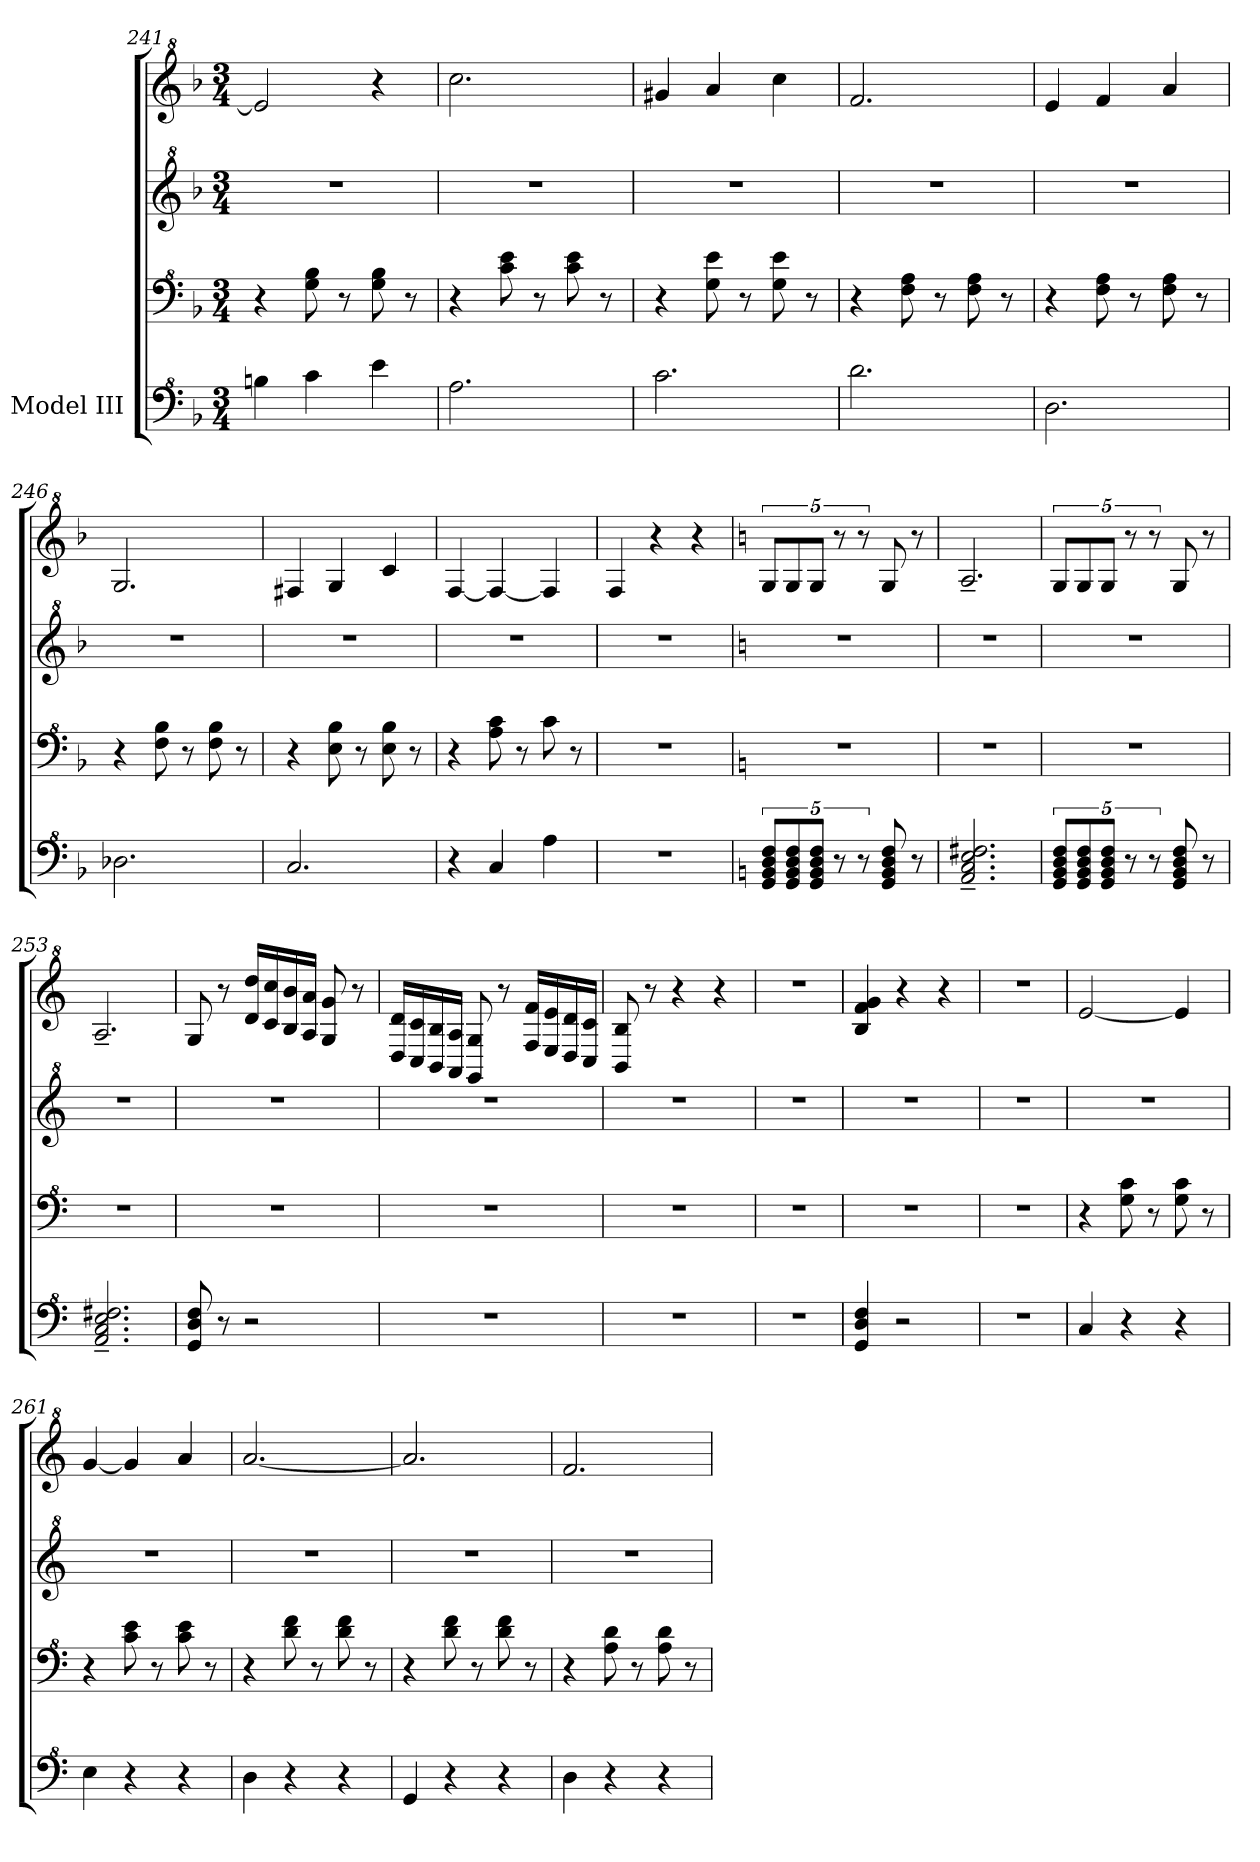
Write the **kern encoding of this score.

**kern	**kern	**kern	**kern
*part1	*part1	*part1	*part1
*staff4	*staff3	*staff2	*staff1
*I"Model III	*	*	*
*clefF^4	*clefF^4	*clefG^2	*clefG^2
*k[b-]	*k[b-]	*k[b-]	*k[b-]
*M3/4	*M3/4	*M3/4	*M3/4
=241	=241	=241	=241
4bn\	4r	2.r	2ee/]
4cc\	8g\ 8b-\	.	.
.	8r	.	.
4ee\	8g\ 8b-\	.	4r
.	8r	.	.
=242	=242	=242	=242
2.a\	4r	2.r	2.ccc\
.	8cc\ 8ee\	.	.
.	8r	.	.
.	8cc\ 8ee\	.	.
.	8r	.	.
=243	=243	=243	=243
2.cc\	4r	2.r	4gg#X/
.	8g\ 8ee\	.	4aa/
.	8r	.	.
.	8g\ 8ee\	.	4ccc\
.	8r	.	.
!!LO:LB:g=z
=244	=244	=244	=244
2.dd\	4r	2.r	2.ff/
.	8f\ 8a\	.	.
.	8r	.	.
.	8f\ 8a\	.	.
.	8r	.	.
=245	=245	=245	=245
2.d\	4r	2.r	4ee/
.	8f\ 8a\	.	4ff/
.	8r	.	.
.	8f\ 8a\	.	4aa/
.	8r	.	.
=246	=246	=246	=246
*	*	*	*MM200
2.d-X\	4r	2.r	2.g/
.	8f\ 8b-\	.	.
.	8r	.	.
.	8f\ 8b-\	.	.
.	8r	.	.
=247	=247	=247	=247
*	*	*	*MM196
2.c/	4r	2.r	4f#X/
.	8e\ 8b-\	.	4g/
.	8r	.	.
*	*	*	*MM192
.	8e\ 8b-\	.	4cc/
.	8r	.	.
=248	=248	=248	=248
*	*	*	*MM188
4r	4r	2.r	[4f/
*	*	*	*MM184
4c/	8a\ 8cc\	.	4f/_
.	8r	.	.
*	*	*	*MM152
4a\	8cc\	.	4f/]
.	8r	.	.
=249	=249	=249	=249
*	*	*	*MM144
2.r	2.r	2.r	4f/
.	.	.	4r
.	.	.	4r
=250	=250	=250	=250
*k[]	*k[]	*k[]	*k[]
*	*	*	*MM208
10G/ 10B/ 10d/ 10f/L	2.r	2.r	10g/L
10G/ 10B/ 10d/ 10f/	.	.	10g/
10G/ 10B/ 10d/ 10f/J	.	.	10g/J
10r	.	.	10r
10r	.	.	10r
*	*	*	*MM180
8G/ 8B/ 8d/ 8f/	.	.	8g/
8r	.	.	8r
=251	=251	=251	=251
2.A/~ 2.c/~ 2.e/~ 2.f#X/~	2.r	2.r	2.a~/
!!LO:PB:g=z
=252	=252	=252	=252
*	*	*	*MM208
10G/ 10B/ 10d/ 10f/L	2.r	2.r	10g/L
10G/ 10B/ 10d/ 10f/	.	.	10g/
10G/ 10B/ 10d/ 10f/J	.	.	10g/J
10r	.	.	10r
10r	.	.	10r
*	*	*	*MM180
8G/ 8B/ 8d/ 8f/	.	.	8g/
8r	.	.	8r
=253	=253	=253	=253
2.A/~ 2.c/~ 2.e/~ 2.f#X/~	2.r	2.r	2.a~/
=254	=254	=254	=254
*	*	*	*MM208
8G/ 8d/ 8f/	2.r	2.r	8g/
8r	.	.	8r
2r	.	.	16dd/ 16ddd/LL
.	.	.	16cc/ 16ccc/
.	.	.	16b/ 16bb/
.	.	.	16a/ 16aa/JJ
.	.	.	8g/ 8gg/
.	.	.	8r
=255	=255	=255	=255
2.r	2.r	2.r	16d/ 16dd/LL
.	.	.	16c/ 16cc/
.	.	.	16B/ 16b/
.	.	.	16A/ 16a/JJ
.	.	.	8G/ 8g/
.	.	.	8r
.	.	.	16f/ 16ff/LL
.	.	.	16e/ 16ee/
.	.	.	16d/ 16dd/
.	.	.	16c/ 16cc/JJ
=256	=256	=256	=256
2.r	2.r	2.r	8B/ 8b/
.	.	.	8r
.	.	.	4r
.	.	.	4r
=257	=257	=257	=257
*	*	*	*MM280
2.r	2.r	2.r	2.r
!!LO:LB:g=z
=258	=258	=258	=258
*	*	*	*MM208
4G/ 4d/ 4f/	2.r	2.r	4b/ 4ff/ 4gg/
2r	.	.	4r
.	.	.	4r
=259	=259	=259	=259
*	*	*	*MM160
2.r	2.r	2.r	2.r
=260	=260	=260	=260
*	*	*	*MM172
4c/	4r	2.r	[2ee/
4r	8g\ 8cc\	.	.
.	8r	.	.
*	*	*	*MM180
4r	8g\ 8cc\	.	4ee/]
.	8r	.	.
=261	=261	=261	=261
4e\	4r	2.r	[4gg/
*	*	*	*MM188
4r	8cc\ 8ee\	.	4gg/]
.	8r	.	.
4r	8cc\ 8ee\	.	4aa/
.	8r	.	.
=262	=262	=262	=262
*	*	*	*MM196
4d\	4r	2.r	[2.aa/
4r	8dd\ 8ff\	.	.
.	8r	.	.
4r	8dd\ 8ff\	.	.
.	8r	.	.
=263	=263	=263	=263
4G/	4r	2.r	2.aa/]
4r	8dd\ 8ff\	.	.
.	8r	.	.
4r	8dd\ 8ff\	.	.
.	8r	.	.
=264	=264	=264	=264
*	*	*	*MM200
4d\	4r	2.r	2.ff/
4r	8a\ 8dd\	.	.
.	8r	.	.
4r	8a\ 8dd\	.	.
.	8r	.	.
=	=	=	=
*-	*-	*-	*-
